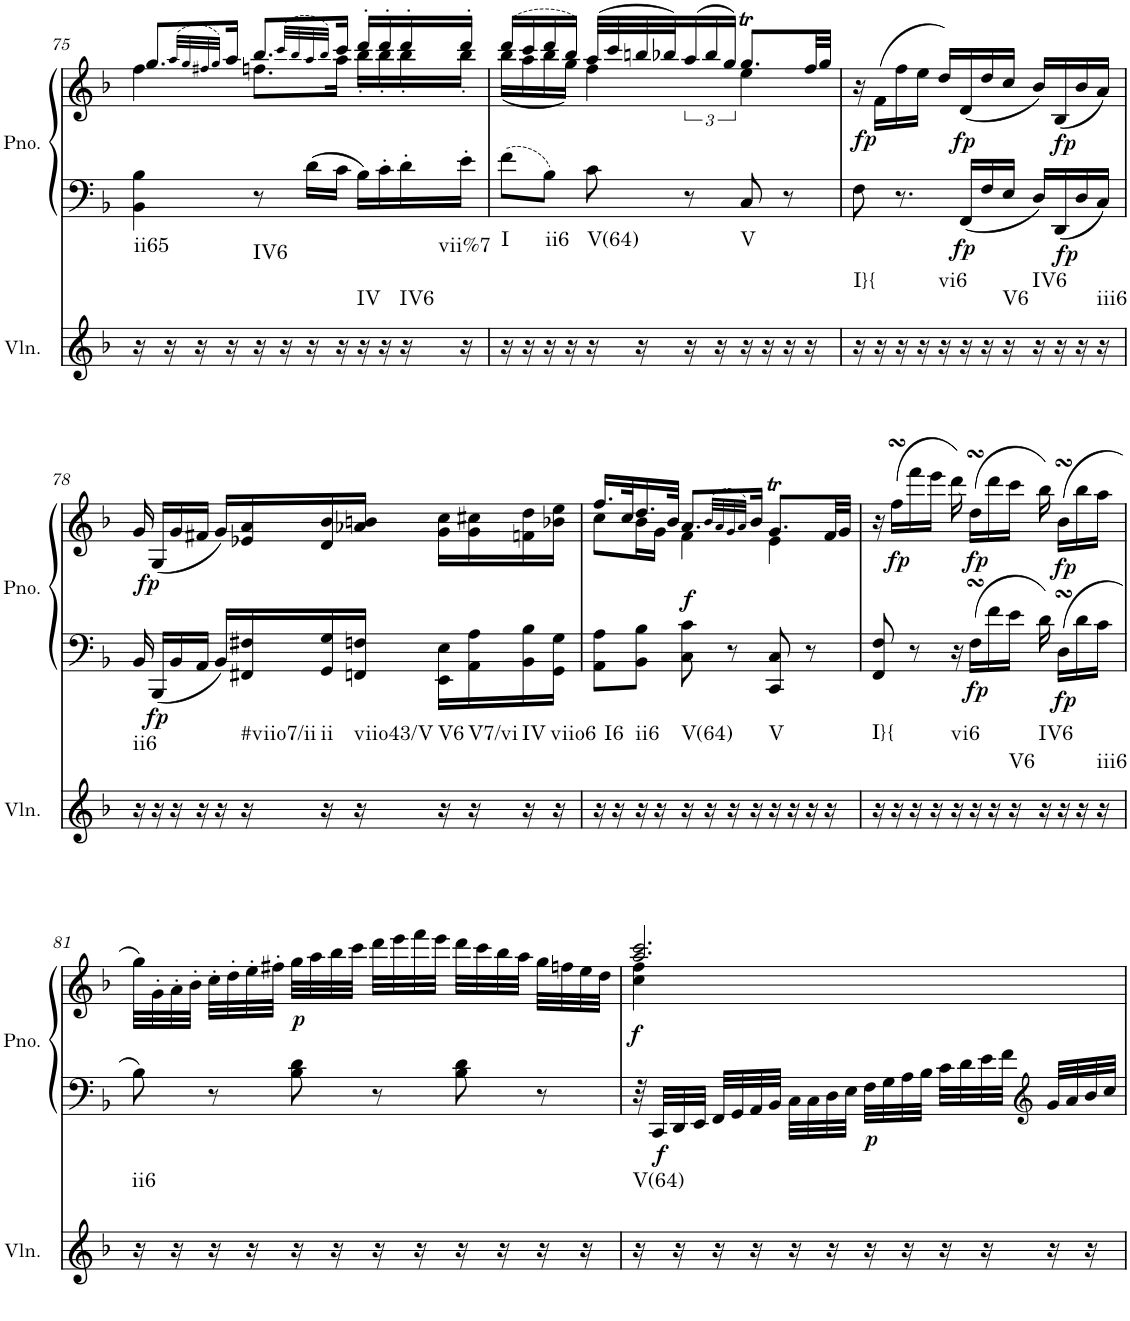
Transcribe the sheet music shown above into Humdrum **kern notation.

**kern	**harte	**kern	**kern	**dynam
*part2	*part2	*part1	*part1	*part1
*staff3	*	*staff2	*staff1	*staff1/2
*I"Violin	*	*I"Piano	*	*
*I'Vln.	*	*I'Pno.	*	*
!!LO:PB:g=z
*clefG2	*	*clefF4	*clefG2	*
*k[b-]	*	*k[b-]	*k[b-]	*
*M3/4	*	*M3/4	*M3/4	*
=75	=75	=75	=75	=75
*	*	*	*^	*
!	!LO:H:kt=ii65	!	!	!	!
16r	N	4BB-\ 4B-\	8.gg/L	4ff\	.
16r	.	.	.	.	.
16r	.	.	.	.	.
.	.	.	(32qaa/LLL	.	.
.	.	.	32qgg/	.	.
.	.	.	32qff#X/	.	.
.	.	.	32qgg/JJJ)	.	.
16r	.	.	16aa/Jk	.	.
!	!LO:H:kt=IV6	!	!	!	!
16r	N	8r	8.bb-/L	8.ffn\L	.
16r	.	.	.	.	.
16r	.	16d\LL	.	.	.
.	.	.	(32qccc/LLL	.	.
.	.	.	32qbb-/	.	.
.	.	.	32qaa/	.	.
.	.	.	32qbb-/JJJ)	.	.
16r	.	16c\JJ	16ccc/Jk	16aa\Jk	.
!	!LO:H:kt=IV	!	!	!	!
16r	N	16B-\LL	16ddd'/LL	16bb-'\LL	.
16r	.	16c'\	16ddd'/	16bb-'\	.
!	!LO:H:kt=IV6	!	!	!	!
16r	N	16d'\	16ddd'/	16bb-'\	.
!	!LO:H:kt=vii%7	!	!	!	!
16r	N	16e'\JJ	16ddd'/JJ	16bb-'\JJ	.
=76	=76	=76	=76	=76	=76
!	!LO:H:kt=I	!	!	!	!
16r	N	8f\L	(16ddd/LL	(16bb-\LL	.
16r	.	.	16ccc/	16aa\	.
!	!LO:H:kt=ii6	!	!	!	!
16r	N	8B-\J	16ddd/	16bb-\	.
16r	.	.	16bb-/JJ)	16gg\JJ)	.
!	!LO:H:kt=V(64)	!	!	!	!
16r	N	8c\	(32aa/LLL	4ff\	.
.	.	.	32ccc/	.	.
16r	.	.	32bbn/	.	.
.	.	.	32bb-X/J)	.	.
16r	.	8r	(24aa/	.	.
.	.	.	24bb-/	.	.
16r	.	.	.	.	.
.	.	.	24gg/JJ)	.	.
!	!LO:H:kt=V	!	!	!	!
16r	N	8C/	8.ggT/L	4ee\	.
16r	.	.	.	.	.
16r	.	8r	.	.	.
16r	.	.	32ff/LL	.	.
.	.	.	32gg/JJJ	.	.
*	*	*	*v	*v	*
=77	=77	=77	=77	=77
!	!LO:H:kt=I}{	!	!	!LO:DY:b
16r	N	8F\	16r	fp
16r	.	.	(16f\LL	.
16r	.	8.r	16ff\	.
16r	.	.	16ee\JJ	.
!	!LO:H:kt=vi6	!	!	!
16r	N	.	16dd/LL)	.
!	!	!	!	!LO:DY:b=2
!	!	!	!	!LO:DY:n=1:b
16r	.	16FF/LL	(16d/	fp fp
16r	.	16F/	16dd/	.
!	!LO:H:kt=V6	!	!	!
16r	N	16E/JJ	16cc/JJ	.
!	!LO:H:kt=IV6	!	!	!
16r	N	16D/LL	16b-/LL)	.
!	!	!	!	!LO:DY:n=2:b
16r	.	16DD/	(16B-/	fp
!	!	!	!	!LO:DY:n=3:b=2
16r	.	16D/	16b-/	fp
!	!LO:H:kt=iii6	!	!	!
16r	N	16C/JJ	16a/JJ)	.
!!LO:LB:g=z
=78	=78	=78	=78	=78
!	!LO:H:kt=ii6	!	!	!
16r	N	16BB-/	16g/	.
!	!	!	!	!LO:DY:b=2
!	!	!	!	!LO:DY:n=1:b
16r	.	16BBB-/LL	(16G/LL	fp fp
16r	.	16BB-/	16g/	.
16r	.	16AA/JJ	16f#X/JJ	.
16r	.	16BB-/LL	16g/LL)	.
!	!LO:H:kt=#viio7/ii	!	!	!
16r	N	16FF#X/ 16F#X/	16e-X/ 16a/	.
!	!LO:H:kt=ii	!	!	!
16r	N	16GG/ 16G/	16d/ 16b-/	.
!	!LO:H:kt=viio43/V	!	!	!
16r	N	16FFn/ 16Fn/JJ	16a-X/ 16bn/JJ	.
!	!LO:H:kt=V6	!	!	!
16r	N	16EE\ 16E\LL	16g\ 16cc\LL	.
!	!LO:H:kt=V7/vi	!	!	!
16r	N	16AA\ 16A\	16g\ 16cc#X\	.
!	!LO:H:kt=IV	!	!	!
16r	N	16BB-\ 16B-\	16fn\ 16dd\	.
!	!LO:H:kt=viio6	!	!	!
16r	N	16GG\ 16G\JJ	16b-X\ 16ee\JJ	.
=79	=79	=79	=79	=79
*	*	*	*^	*
!	!LO:H:kt=I6	!	!	!	!
16r	N	8AA\ 8A\L	16.ff/LL	8cc\L	.
16r	.	.	.	.	.
.	.	.	32cc/K	.	.
!	!LO:H:kt=ii6	!	!	!	!
16r	N	8BB-\ 8B-\J	16.dd/	16b-\L	.
16r	.	.	.	16g\JJ	.
.	.	.	32b-/JJk	.	.
!	!LO:H:kt=V(64)	!	!	!	!LO:DY:a=2
16r	N	8C\ 8c\	8.a/L	4f\	f
16r	.	.	.	.	.
16r	.	8r	.	.	.
.	.	.	(32qb-/LLL	.	.
.	.	.	32qa/	.	.
.	.	.	32qg/	.	.
.	.	.	32qa/JJJ)	.	.
16r	.	.	16b-/Jk	.	.
!	!LO:H:kt=V	!	!	!	!
16r	N	8CC/ 8C/	8.gT/L	4e\	.
16r	.	.	.	.	.
16r	.	8r	.	.	.
16r	.	.	32f/LL	.	.
.	.	.	32g/JJJ	.	.
*	*	*	*v	*v	*
=80	=80	=80	=80	=80
!	!LO:H:kt=I}{	!	!	!
16r	N	8FF/ 8F/	16r	.
!	!	!	!	!LO:DY:b
16r	.	.	(16ffsSSs\LL	fp
16r	.	8r	16fff\	.
16r	.	.	16eee\JJ	.
!	!LO:H:kt=vi6	!	!	!
16r	N	16r	16ddd\)	.
!	!	!	!	!LO:DY:b=2
!	!	!	!	!LO:DY:n=1:b
16r	.	16FsSSs\LL	(16ddsSSS\LL	fp fp
16r	.	16f\	16ddd\	.
!	!LO:H:kt=V6	!	!	!
16r	N	16e\JJ	16ccc\JJ	.
!	!LO:H:kt=IV6	!	!	!
16r	N	16d\	16bb-\)	.
!	!	!	!	!LO:DY:n=2:b=2
!	!	!	!	!LO:DY:n=3:b
16r	.	16DsSSS\LL	(16b-sSSs\LL	fp fp
16r	.	16d\	16bb-\	.
!	!LO:H:kt=iii6	!	!	!
16r	N	16c\JJ	16aa\JJ	.
!!LO:LB:g=z
=81	=81	=81	=81	=81
!	!LO:H:kt=ii6	!	!	!
16r	N	8B-\	32gg\LLL)	.
.	.	.	32g'\	.
16r	.	.	32a'\	.
.	.	.	32b-'\JJJ	.
16r	.	8r	32cc'\LLL	.
.	.	.	32dd'\	.
16r	.	.	32ee'\	.
.	.	.	32ff#X'\JJJ	.
!	!	!	!	!LO:DY:b
16r	.	8B-\ 8d\	32gg\LLL	p
.	.	.	32aa\	.
16r	.	.	32bb-\	.
.	.	.	32ccc\JJJ	.
16r	.	8r	32ddd\LLL	.
.	.	.	32eee\	.
16r	.	.	32fff\	.
.	.	.	32eee\JJJ	.
16r	.	8B-\ 8d\	32ddd\LLL	.
.	.	.	32ccc\	.
16r	.	.	32bb-\	.
.	.	.	32aa\JJJ	.
16r	.	8r	32gg\LLL	.
.	.	.	32ffn\	.
16r	.	.	32ee\	.
.	.	.	32dd\JJJ	.
=82	=82	=82	=82	=82
*	*	*	*^	*
!	!LO:H:kt=V(64)	!	!	!	!LO:DY:b
16r	N	32r	2.aa/ 2.ccc/	4cc\ 4ff\	f
!	!	!	!	!	!LO:DY:b=2
.	.	32CC/LLL	.	.	f
16r	.	32DD/	.	.	.
.	.	32EE/JJJ	.	.	.
16r	.	32FF/LLL	.	.	.
.	.	32GG/	.	.	.
16r	.	32AA/	.	.	.
.	.	32BB-/JJJ	.	.	.
16r	.	32C\LLL	.	2ryy	.
.	.	32C\	.	.	.
16r	.	32D\	.	.	.
.	.	32E\JJJ	.	.	.
!	!	!	!	!	!LO:DY:b=2
16r	.	32F\LLL	.	.	p
.	.	32G\	.	.	.
16r	.	32A\	.	.	.
.	.	32B-\JJJ	.	.	.
16r	.	32c\LLL	.	.	.
.	.	32d\	.	.	.
16r	.	32e\	.	.	.
.	.	32f\JJJ	.	.	.
*	*	*clefG2	*	*	*
16r	.	32g/LLL	.	.	.
.	.	32a/	.	.	.
16r	.	32b-/	.	.	.
.	.	32cc/JJJ	.	.	.
*	*	*	*v	*v	*
=	=	=	=	=
*-	*-	*-	*-	*-
